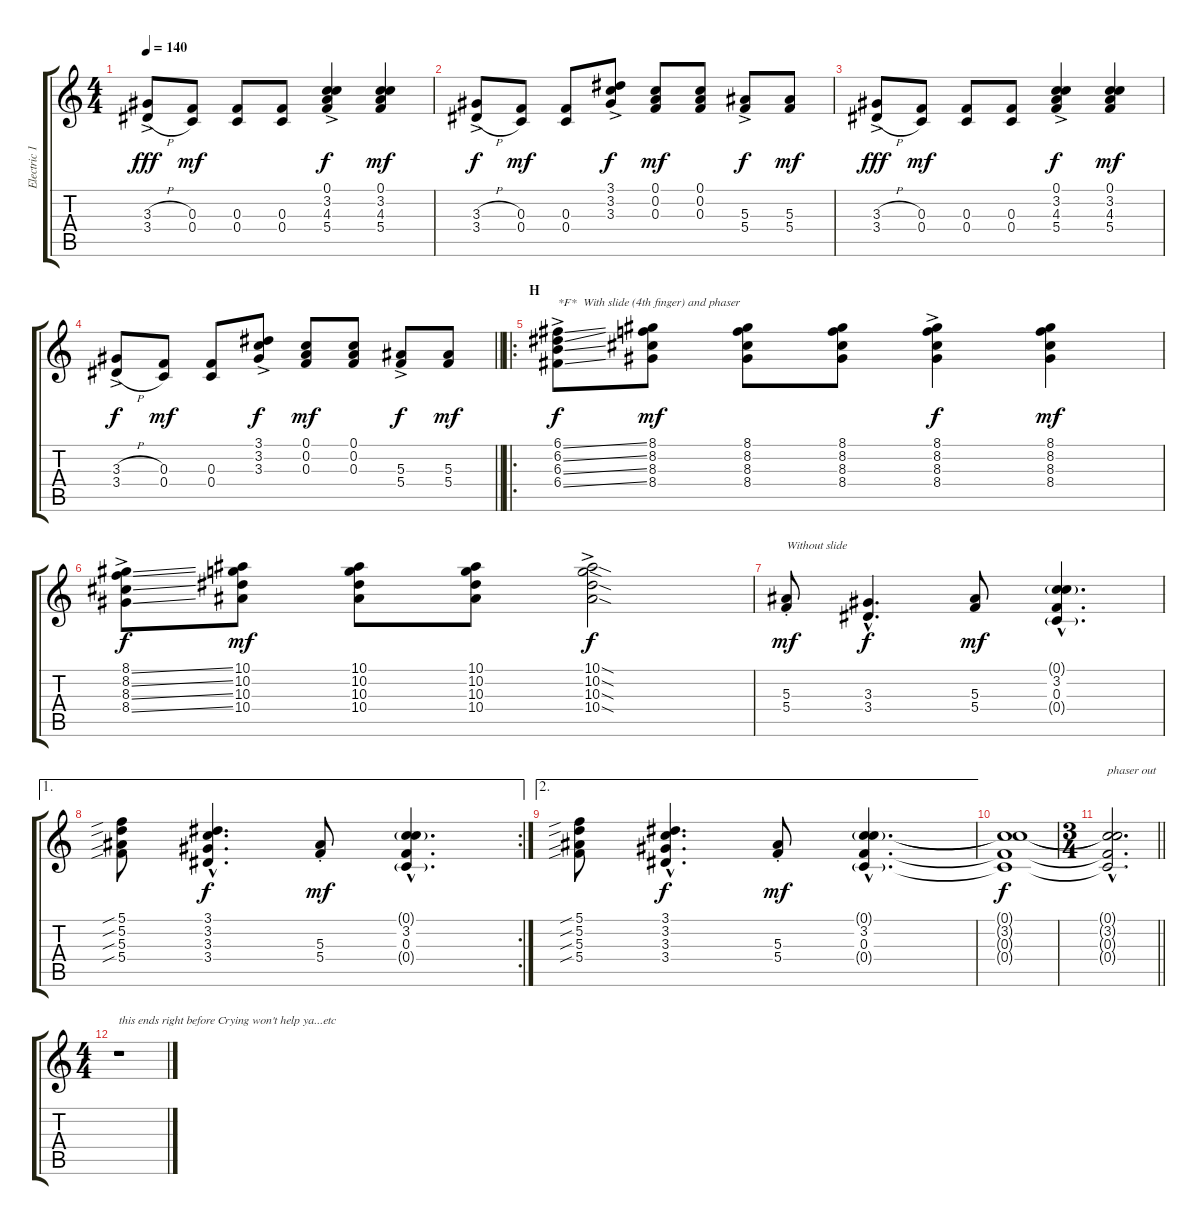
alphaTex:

\track ("Electric 12 string" "Electric 1") {instrument overdrivenguitar}
\staff {score tabs}
\tuning (C4 A3 F3 C3 A2 F2) {hide}
\ts (4 4)
\tempo 140
\clef g2
\ks c
(3.3{h ac} 3.4{h ac}).8{dy fff} (0.3 0.4).8{dy mf} (0.3 0.4).8 (0.3 0.4).8 (0.1{ac} 3.2{ac} 4.3{ac} 5.4{ac}).4{dy f} (0.1 3.2 4.3 5.4).4{dy mf} |
(3.3{h ac} 3.4{h ac}).8{dy f} (0.3 0.4).8{dy mf} (0.3 0.4).8 (3.1{ac} 3.2{ac} 3.3{ac}).8{dy f} (0.1 0.2 0.3).8{dy mf} (0.1 0.2 0.3).8 (5.3{ac} 5.4{ac}).8{dy f} (5.3 5.4).8{dy mf} |
(3.3{h ac} 3.4{h ac}).8{dy fff} (0.3 0.4).8{dy mf} (0.3 0.4).8 (0.3 0.4).8 (0.1{ac} 3.2{ac} 4.3{ac} 5.4{ac}).4{dy f} (0.1 3.2 4.3 5.4).4{dy mf} |
\barLineRight lightlight
(3.3{h ac} 3.4{h ac}).8{dy f} (0.3 0.4).8{dy mf} (0.3 0.4).8 (3.1{ac} 3.2{ac} 3.3{ac}).8{dy f} (0.1 0.2 0.3).8{dy mf} (0.1 0.2 0.3).8 (5.3{ac} 5.4{ac}).8{dy f} (5.3 5.4).8{dy mf} |
\ro
\section ("" "H")
(6.1{ss ac} 6.2{ss ac} 6.3{ss ac} 6.4{ss ac}).8{txt "*F*  With slide (4th finger) and phaser" dy f} (8.1 8.2 8.3 8.4).8{dy mf} (8.1 8.2 8.3 8.4).8 (8.1 8.2 8.3 8.4).8 (8.1{ac} 8.2{ac} 8.3{ac} 8.4{ac}).4{dy f} (8.1 8.2 8.3 8.4).4{dy mf} |
(8.1{ss ac} 8.2{ss ac} 8.3{ss ac} 8.4{ss ac}).8{dy f} (10.1 10.2 10.3 10.4).8{dy mf} (10.1 10.2 10.3 10.4).8 (10.1 10.2 10.3 10.4).8 (10.1{sod ac} 10.2{sod ac} 10.3{sod ac} 10.4{sod ac}).2{dy f} |
(5.3{st} 5.4{st}).8{txt "Without slide" dy mf} (3.3{hac} 3.4{hac}).4{d dy f} (5.3 5.4).8{dy mf} (0.1{g hac} 3.2{hac} 0.3{hac} 0.4{g hac}).4{d} |
\ae 1
\rc 2
(5.1{sib} 5.2{sib} 5.3{sib} 5.4{sib}).8 (3.1{hac} 3.2{hac} 3.3{hac} 3.4{hac}).4{d dy f} (5.3{st} 5.4{st}).8{dy mf} (0.1{g hac} 3.2{hac} 0.3{hac} 0.4{g hac}).4{d} |
\ae 2
(5.1{sib} 5.2{sib} 5.3{sib} 5.4{sib}).8 (3.1{hac} 3.2{hac} 3.3{hac} 3.4{hac}).4{d dy f} (5.3{st} 5.4{st}).8{dy mf} (0.1{g hac} 3.2{hac} 0.3{hac} 0.4{g hac}).4{d} |
(0.1{t} 3.2{t} 0.3{t} 0.4{t}).1{dy f} |
\ts (3 4)
\barLineRight lightlight
(0.1{hac t} 3.2{hac t} 0.3{hac t} 0.4{hac t}).2{d txt "phaser out"} |
\ts (4 4)
r.1{txt "this ends right before Crying won't help ya...etc"}
